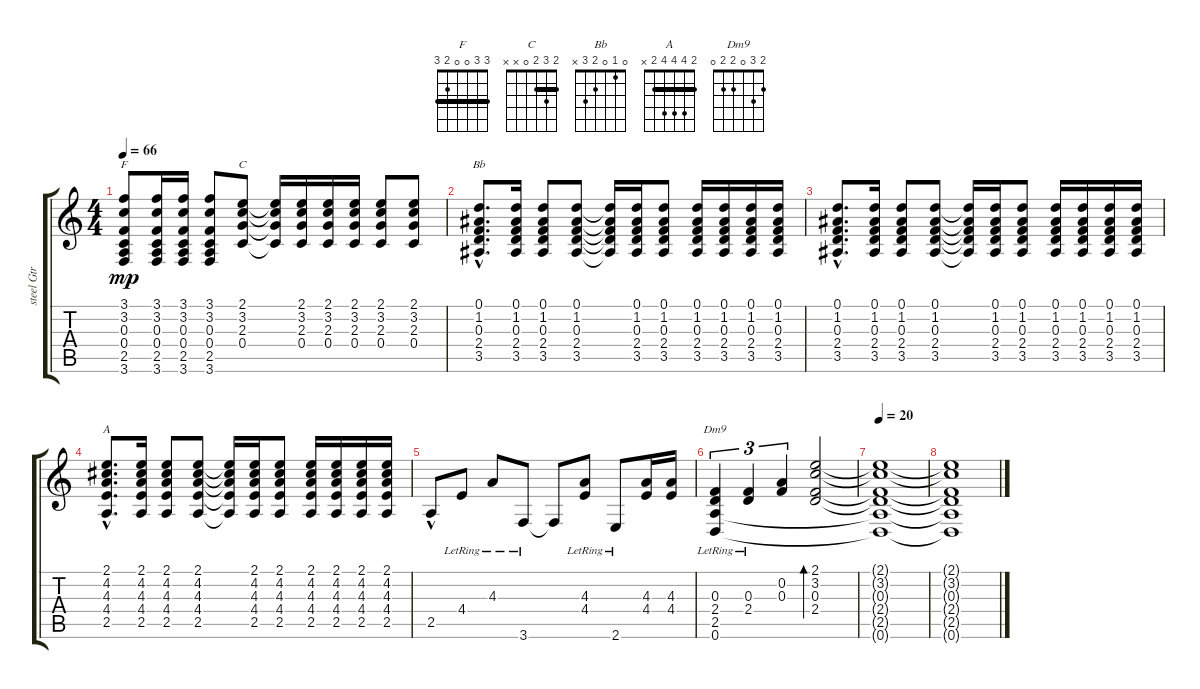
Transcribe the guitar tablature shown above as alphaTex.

\track ("steel Gtr" "steel Gtr") {instrument acousticguitarsteel}
\staff {score tabs}
\tuning (D4 A3 F3 C3 G2 D2) {hide}
\chord ("F" 3 3 0 0 2 3) {barre 3}
\chord ("C" 2 3 2 0 x x) {barre 2}
\chord ("Bb" 0 1 0 2 3 x)
\chord ("A" 2 4 4 4 2 x) {barre 2}
\chord ("Dm9" 2 3 0 2 2 0)
\ts (4 4)
\tempo 66
\clef g2
\ks c
(3.1 3.2 0.3 0.4 2.5 3.6).8{ch "F" dy mp} (3.1 3.2 0.3 0.4 2.5 3.6).16 (3.1 3.2 0.3 0.4 2.5 3.6).16 (3.1 3.2 0.3 0.4 2.5 3.6).8 (2.1 3.2 2.3 0.4).8{ch "C"} (2.1{t} 3.2{t} 2.3{t} 0.4{t}).16 (2.1 3.2 2.3 0.4).16 (2.1 3.2 2.3 0.4).16 (2.1 3.2 2.3 0.4).16 (2.1 3.2 2.3 0.4).8 (2.1 3.2 2.3 0.4).8 |
(0.1{hac} 1.2{hac} 0.3{hac} 2.4{hac} 3.5{hac}).8{d ch "Bb"} (0.1 1.2 0.3 2.4 3.5).16 (0.1 1.2 0.3 2.4 3.5).8 (0.1 1.2 0.3 2.4 3.5).8 (0.1{t} 1.2{t} 0.3{t} 2.4{t} 3.5{t}).16 (0.1 1.2 0.3 2.4 3.5).16 (0.1 1.2 0.3 2.4 3.5).8 (0.1 1.2 0.3 2.4 3.5).16 (0.1 1.2 0.3 2.4 3.5).16 (0.1 1.2 0.3 2.4 3.5).16 (0.1 1.2 0.3 2.4 3.5).16 |
(0.1{hac} 1.2{hac} 0.3{hac} 2.4{hac} 3.5{hac}).8{d} (0.1 1.2 0.3 2.4 3.5).16 (0.1 1.2 0.3 2.4 3.5).8 (0.1 1.2 0.3 2.4 3.5).8 (0.1{t} 1.2{t} 0.3{t} 2.4{t} 3.5{t}).16 (0.1 1.2 0.3 2.4 3.5).16 (0.1 1.2 0.3 2.4 3.5).8 (0.1 1.2 0.3 2.4 3.5).16 (0.1 1.2 0.3 2.4 3.5).16 (0.1 1.2 0.3 2.4 3.5).16 (0.1 1.2 0.3 2.4 3.5).16 |
(2.1{hac} 4.2{hac} 4.3{hac} 4.4{hac} 2.5{hac}).8{d ch "A"} (2.1 4.2 4.3 4.4 2.5).16 (2.1 4.2 4.3 4.4 2.5).8 (2.1 4.2 4.3 4.4 2.5).8 (2.1{t} 4.2{t} 4.3{t} 4.4{t} 2.5{t}).16 (2.1 4.2 4.3 4.4 2.5).16 (2.1 4.2 4.3 4.4 2.5).8 (2.1 4.2 4.3 4.4 2.5).16 (2.1 4.2 4.3 4.4 2.5).16 (2.1 4.2 4.3 4.4 2.5).16 (2.1 4.2 4.3 4.4 2.5).16 |
2.5{hac}.8 4.4{lr}.8 4.3{lr}.8 3.6{lr}.8 3.6{t}.8 (4.3{lr} 4.4{lr}).8 2.6{lr}.8 (4.3 4.4).16 (4.3 4.4).16 |
(0.3 2.4 2.5{lr} 0.6{lr}).4{tu (3 2) ch "Dm9"} (0.3 2.4{lr}).4{tu (3 2)} (0.2 0.3).4{tu (3 2)} (2.1 3.2 0.3 2.4).2{bd 60} |
\tempo 20
(2.1{t} 3.2{t} 0.3{t} 2.4{t} 2.5{t} 0.6{t}).1 |
(2.1{t} 3.2{t} 0.3{t} 2.4{t} 2.5{t} 0.6{t}).1{volume 0}
